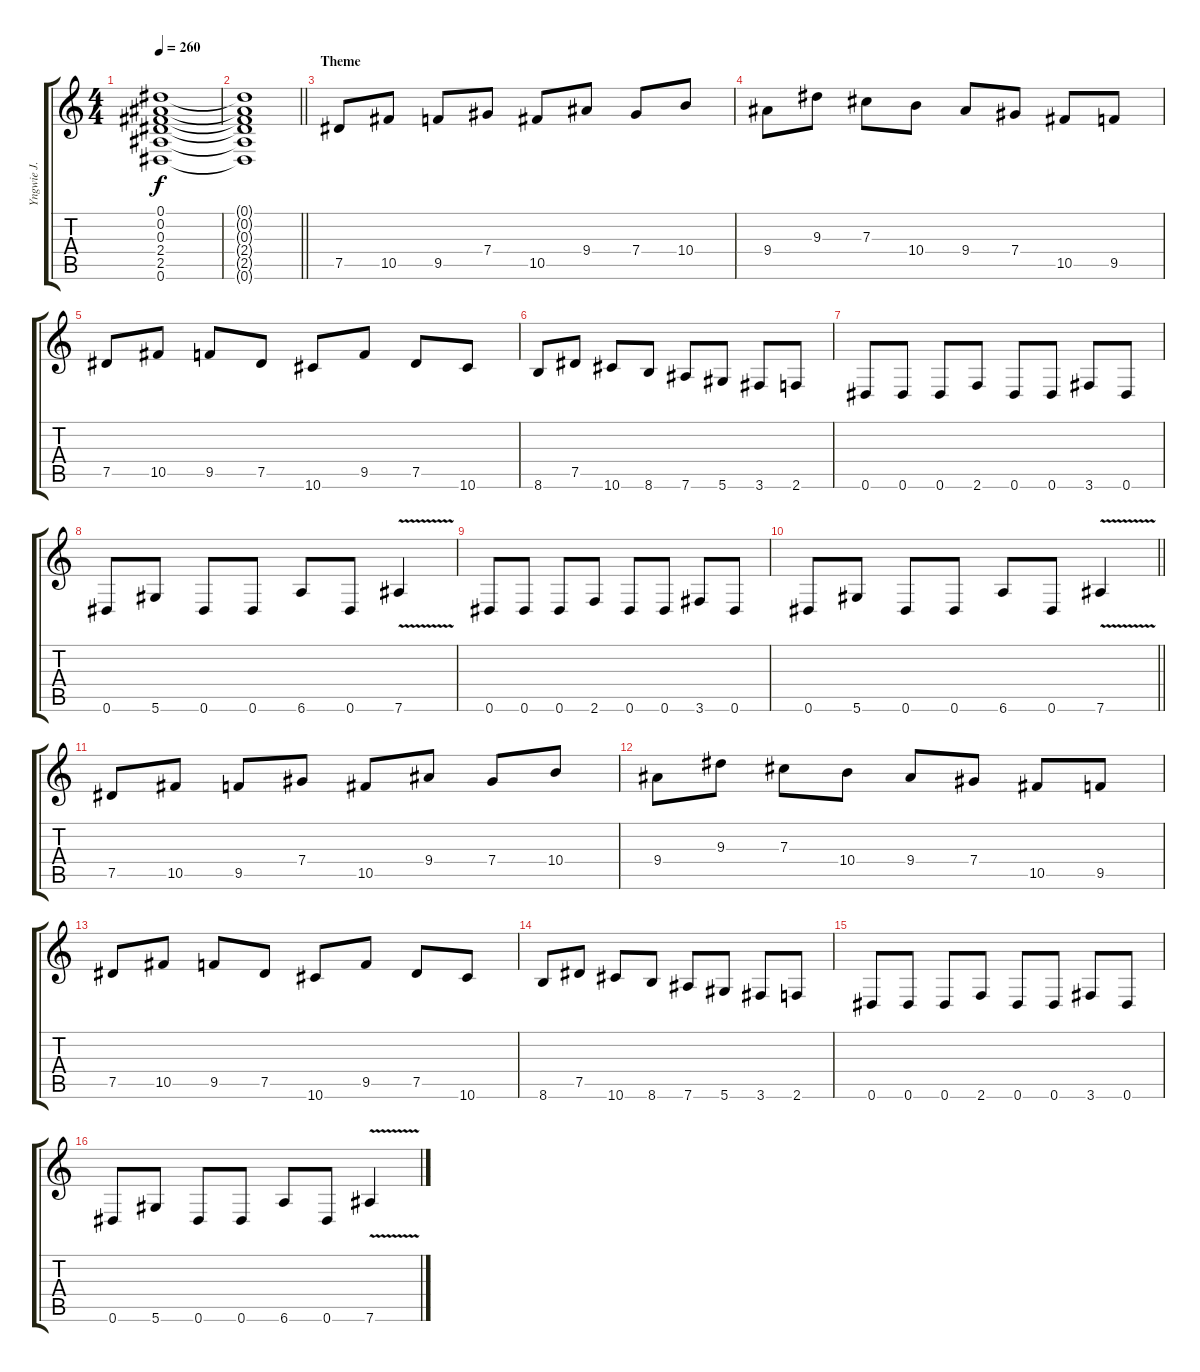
\track ("Yngwie J. Malmsteen" "Yngwie J. ") {instrument overdrivenguitar}
\staff {score tabs}
\tuning (Eb4 Bb3 Gb3 Db3 Ab2 Eb2) {hide}
\ts (4 4)
\tempo 260
\clef g2
\ks c
(0.1 0.2 0.3 2.4 2.5 0.6).1{dy f} |
\barLineRight lightlight
(0.1{t} 0.2{t} 0.3{t} 2.4{t} 2.5{t} 0.6{t}).1 |
\section ("" "Theme")
7.5.8 10.5.8 9.5.8 7.4.8 10.5.8 9.4.8 7.4.8 10.4.8 |
9.4.8 9.3.8 7.3.8 10.4.8 9.4.8 7.4.8 10.5.8 9.5.8 |
7.5.8 10.5.8 9.5.8 7.5.8 10.6.8 9.5.8 7.5.8 10.6.8 |
8.6.8 7.5.8 10.6.8 8.6.8 7.6.8 5.6.8 3.6.8 2.6.8 |
0.6.8 0.6.8 0.6.8 2.6.8 0.6.8 0.6.8 3.6.8 0.6.8 |
0.6.8 5.6.8 0.6.8 0.6.8 6.6.8 0.6.8 7.6{v}.4 |
0.6.8 0.6.8 0.6.8 2.6.8 0.6.8 0.6.8 3.6.8 0.6.8 |
\barLineRight lightlight
0.6.8 5.6.8 0.6.8 0.6.8 6.6.8 0.6.8 7.6{v}.4 |
7.5.8 10.5.8 9.5.8 7.4.8 10.5.8 9.4.8 7.4.8 10.4.8 |
9.4.8 9.3.8 7.3.8 10.4.8 9.4.8 7.4.8 10.5.8 9.5.8 |
7.5.8 10.5.8 9.5.8 7.5.8 10.6.8 9.5.8 7.5.8 10.6.8 |
8.6.8 7.5.8 10.6.8 8.6.8 7.6.8 5.6.8 3.6.8 2.6.8 |
0.6.8 0.6.8 0.6.8 2.6.8 0.6.8 0.6.8 3.6.8 0.6.8 |
0.6.8 5.6.8 0.6.8 0.6.8 6.6.8 0.6.8 7.6{v}.4
